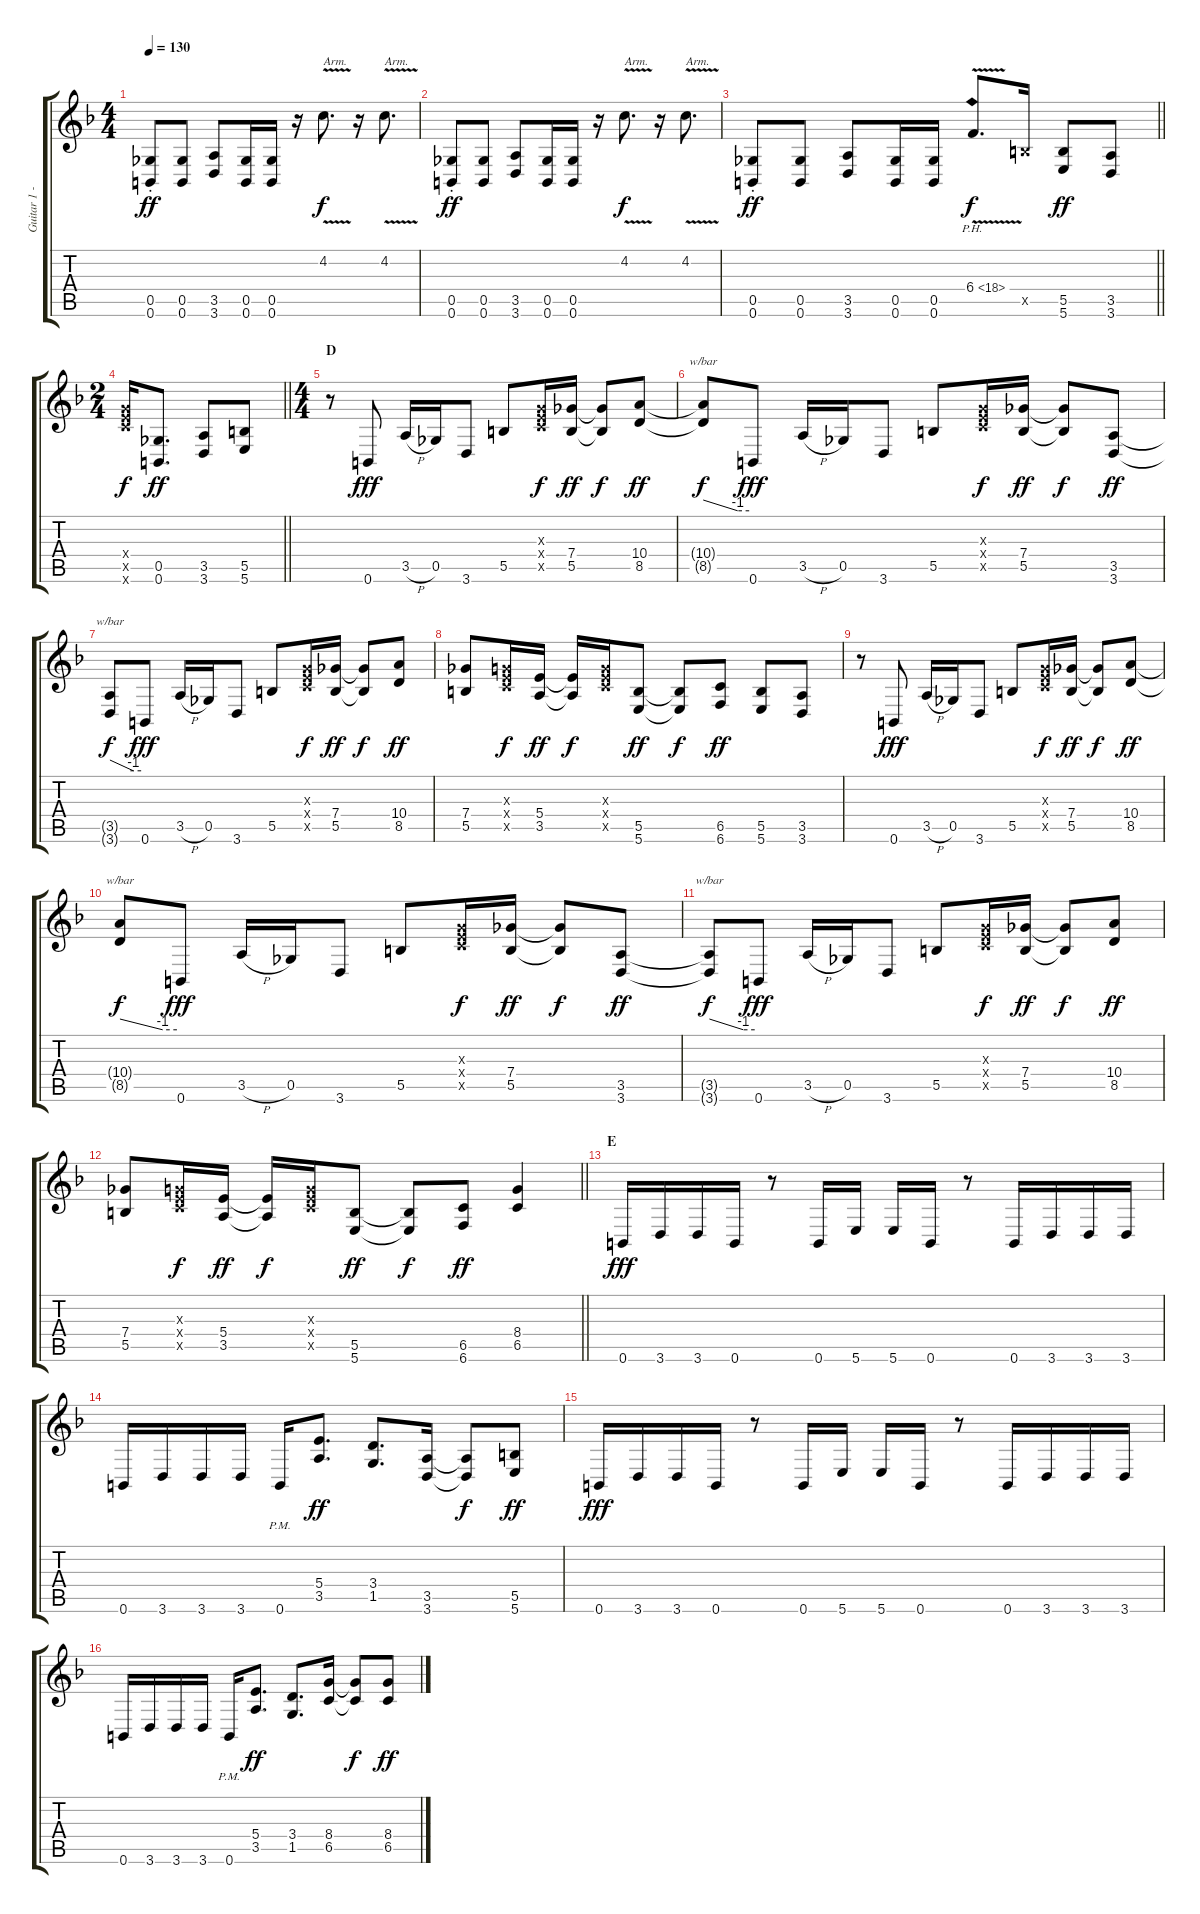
\track ("Guitar 1 - Uruha" "Guitar 1 -") {instrument distortionguitar}
\staff {score tabs}
\tuning (Db4 Ab3 E3 B2 Gb2 B1) {hide}
\ts (4 4)
\tempo 130
\clef g2
\ks f
(0.5{st} 0.6{st}).8{dy ff} (0.5 0.6).8 (3.5 3.6).8 (0.5 0.6).16 (0.5 0.6).16 r.16 4.2{v}.8{d txt "Arm." dy f} r.16 4.2{v}.8{d txt "Arm."} |
(0.5{st} 0.6{st}).8{dy ff} (0.5 0.6).8 (3.5 3.6).8 (0.5 0.6).16 (0.5 0.6).16 r.16 4.2{v}.8{d txt "Arm." dy f} r.16 4.2{v}.8{d txt "Arm."} |
\barLineRight lightlight
(0.5{st} 0.6{st}).8{dy ff} (0.5 0.6).8 (3.5 3.6).8 (0.5 0.6).16 (0.5 0.6).16 6.4{ph 12 v}.8{d dy f} 5.5{x}.16 (5.5 5.6).8{dy ff} (3.5 3.6).8 |
\ts (2 4)
\barLineRight lightlight
(8.4{x} 10.5{x} 13.6{x}).16{dy f} (0.5 0.6).8{d dy ff} (3.5 3.6).8 (5.5 5.6).8 |
\ts (4 4)
\section ("" "D")
r.8 0.6.8{dy fff} 3.5{h}.16 0.5.16 3.6.8 5.5.8 (3.3{x} 5.4{x} 6.5{x}).16{dy f} (7.4 5.5).16{dy ff} (7.4{t} 5.5{t}).8{dy f} (10.4 8.5).8{dy ff} |
(10.4{t} 8.5{t}).8{tbe (custom default 0 0 45 -4 60 -4) dy f} 0.6.8{dy fff} 3.5{h}.16 0.5.16 3.6.8 5.5.8 (3.3{x} 5.4{x} 6.5{x}).16{dy f} (7.4 5.5).16{dy ff} (7.4{t} 5.5{t}).8{dy f} (3.5 3.6).8{dy ff} |
(3.5{t} 3.6{t}).8{tbe (custom default 0 0 45 -4 60 -4) dy f} 0.6.8{dy fff} 3.5{h}.16 0.5.16 3.6.8 5.5.8 (3.3{x} 5.4{x} 6.5{x}).16{dy f} (7.4 5.5).16{dy ff} (7.4{t} 5.5{t}).8{dy f} (10.4 8.5).8{dy ff} |
(7.4 5.5).8 (3.3{x} 5.4{x} 6.5{x}).16{dy f} (5.4 3.5).16{dy ff} (5.4{t} 3.5{t}).16{dy f} (3.3{x} 5.4{x} 6.5{x}).16 (5.5 5.6).8{dy ff} (5.5{t} 5.6{t}).8{dy f} (6.5 6.6).8{dy ff} (5.5 5.6).8 (3.5 3.6).8 |
r.8 0.6.8{dy fff} 3.5{h}.16 0.5.16 3.6.8 5.5.8 (3.3{x} 5.4{x} 6.5{x}).16{dy f} (7.4 5.5).16{dy ff} (7.4{t} 5.5{t}).8{dy f} (10.4 8.5).8{dy ff} |
(10.4{t} 8.5{t}).8{tbe (custom default 0 0 45 -4 60 -4) dy f} 0.6.8{dy fff} 3.5{h}.16 0.5.16 3.6.8 5.5.8 (3.3{x} 5.4{x} 6.5{x}).16{dy f} (7.4 5.5).16{dy ff} (7.4{t} 5.5{t}).8{dy f} (3.5 3.6).8{dy ff} |
(3.5{t} 3.6{t}).8{tbe (custom default 0 0 45 -4 60 -4) dy f} 0.6.8{dy fff} 3.5{h}.16 0.5.16 3.6.8 5.5.8 (3.3{x} 5.4{x} 6.5{x}).16{dy f} (7.4 5.5).16{dy ff} (7.4{t} 5.5{t}).8{dy f} (10.4 8.5).8{dy ff} |
\barLineRight lightlight
(7.4 5.5).8 (3.3{x} 5.4{x} 6.5{x}).16{dy f} (5.4 3.5).16{dy ff} (5.4{t} 3.5{t}).16{dy f} (3.3{x} 5.4{x} 6.5{x}).16 (5.5 5.6).8{dy ff} (5.5{t} 5.6{t}).8{dy f} (6.5 6.6).8{dy ff} (8.4 6.5).4 |
\section ("" "E")
0.6.16{dy fff} 3.6.16 3.6.16 0.6.16 r.8 0.6.16 5.6.16 5.6.16 0.6.16 r.8 0.6.16 3.6.16 3.6.16 3.6.16 |
0.6.16 3.6.16 3.6.16 3.6.16 0.6{pm}.16 (5.4 3.5).8{d dy ff} (3.4 1.5).8{d} (3.5 3.6).16 (3.5{t} 3.6{t}).8{dy f} (5.5 5.6).8{dy ff} |
0.6.16{dy fff} 3.6.16 3.6.16 0.6.16 r.8 0.6.16 5.6.16 5.6.16 0.6.16 r.8 0.6.16 3.6.16 3.6.16 3.6.16 |
0.6.16 3.6.16 3.6.16 3.6.16 0.6{pm}.16 (5.4 3.5).8{d dy ff} (3.4 1.5).8{d} (8.4 6.5).16 (8.4{t} 6.5{t}).8{dy f} (8.4 6.5).8{dy ff}
